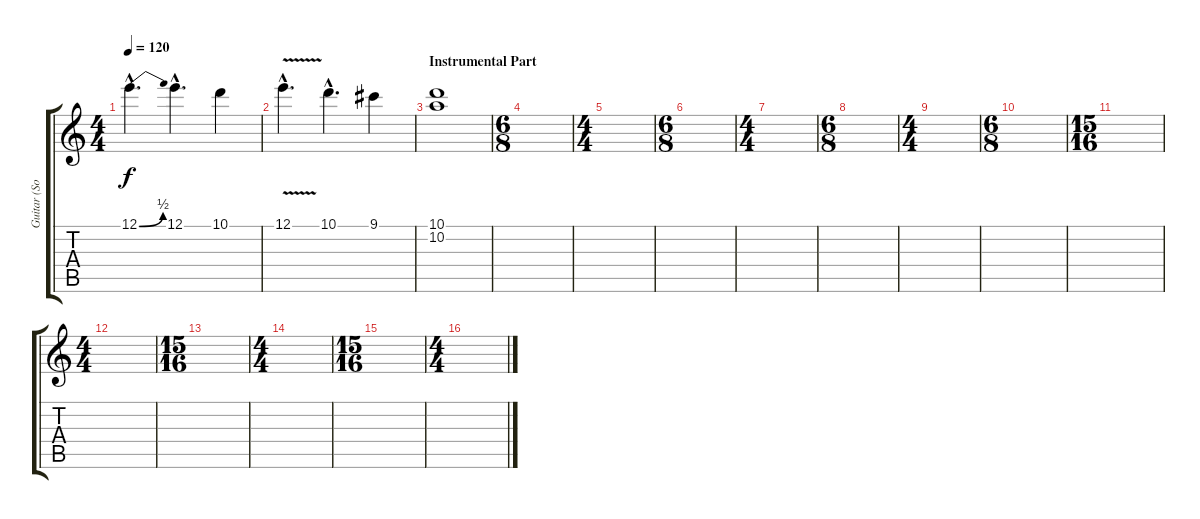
\track ("Guitar (Solos)" "Guitar (So") {instrument overdrivenguitar}
\staff {score tabs}
\tuning (E4 B3 G3 D3 A2 E2) {hide}
\ts (4 4)
\tempo 120
\clef g2
\ks c
12.1{be (bend 0 0 60 2) hac}.4{d dy f} 12.1{hac}.4{d} 10.1.4 |
12.1{v hac}.4{d} 10.1{hac}.4{d} 9.1.4 |
\section ("" "Instrumental Part")
(10.1 10.2).1{volume 0} |
\ts (6 8)
|
\ts (4 4)
|
\ts (6 8)
|
\ts (4 4)
|
\ts (6 8)
|
\ts (4 4)
|
\ts (6 8)
|
\ts (15 16)
|
\ts (4 4)
|
\ts (15 16)
|
\ts (4 4)
|
\ts (15 16)
|
\ts (4 4)
